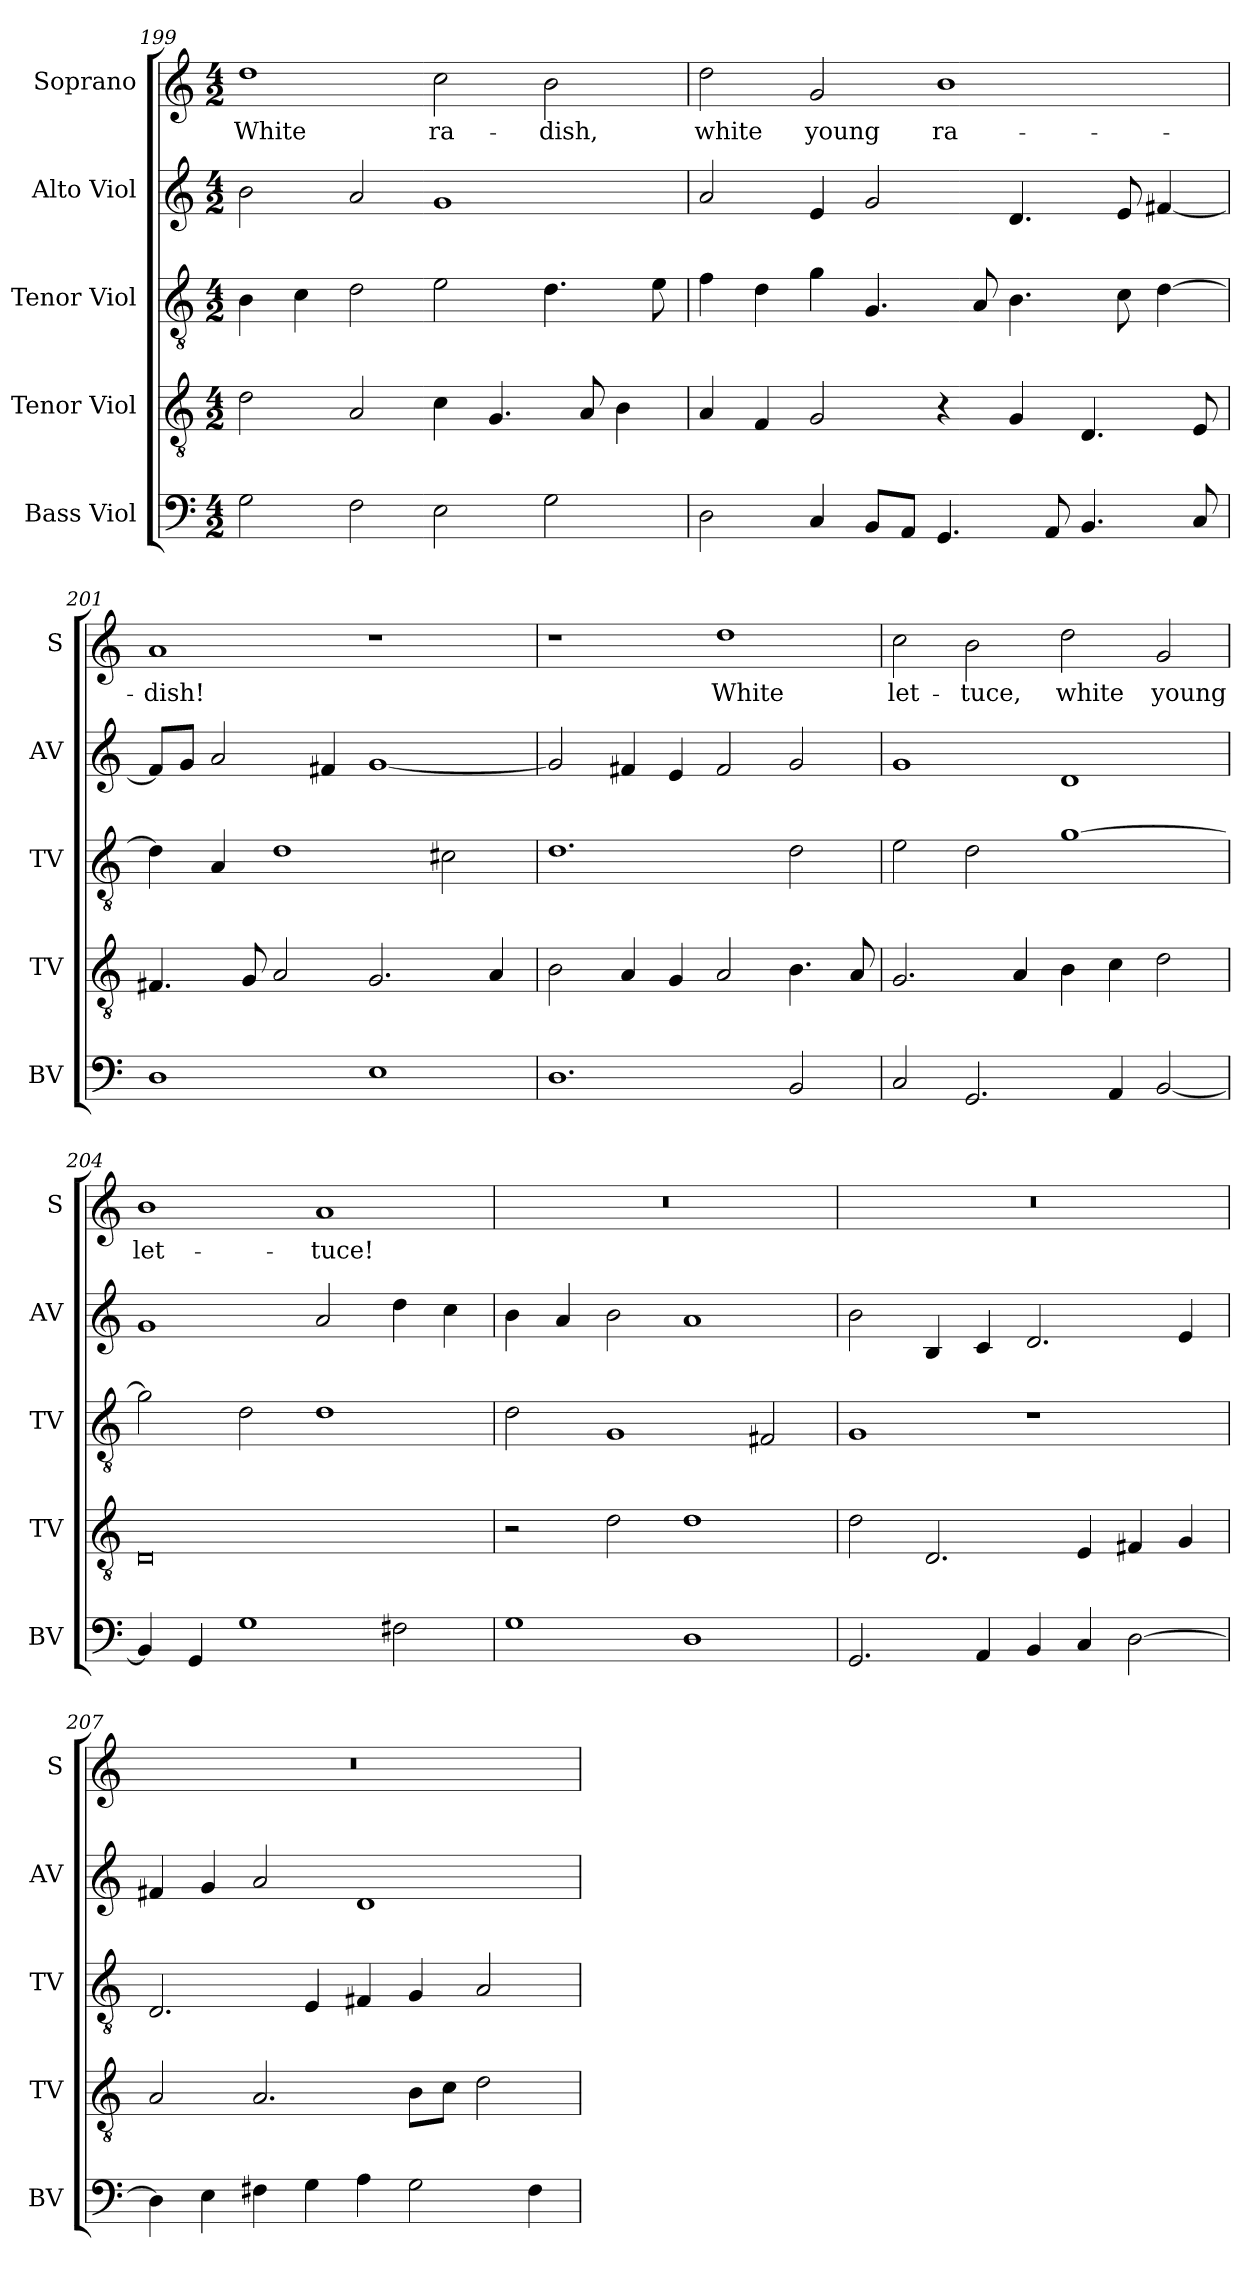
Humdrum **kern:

**kern	**kern	**kern	**kern	**kern	**text
*part5	*part4	*part3	*part2	*part1	*part1
*staff5	*staff4	*staff3	*staff2	*staff1	*staff1
*I"Bass Viol	*I"Tenor Viol	*I"Tenor Viol	*I"Alto Viol	*I"Soprano	*
*I'BV	*I'TV	*I'TV	*I'AV	*I'S	*
*clefF4	*clefGv2	*clefGv2	*clefG2	*clefG2	*
*ITrd7c12	*ITrd7c12	*ITrd7c12	*ITrd7c12	*	*
*k[]	*k[]	*k[]	*k[]	*k[]	*
*C:	*C:	*C:	*C:	*C:	*
*M4/2	*M4/2	*M4/2	*M4/2	*M4/2	*
=199	=199	=199	=199	=199	=199
!	!	!	!	!	!LO:LY:b
2GG\	2D\	4BB\	2B\	1dd	White
.	.	4C\	.	.	.
2FF\	2AA/	2D\	2A/	.	.
!	!	!	!	!	!LO:LY:b
2EE\	4C\	2E\	1G	2cc\	ra-
.	4.GG/	.	.	.	.
!	!	!	!	!	!LO:LY:b
2GG\	.	4.D\	.	2b\	-dish,
.	8AA/	.	.	.	.
.	4BB\	.	.	.	.
.	.	8E\	.	.	.
!!LO:LB:g=z
=200	=200	=200	=200	=200	=200
!	!	!	!	!	!LO:LY:b
2DD\	4AA/	4F\	2A/	2dd\	white
.	4FF/	4D\	.	.	.
!	!	!	!	!	!LO:LY:b
4CC/	2GG/	4G\	4E/	2g/	young
8BBB/L	.	4.GG/	2G/	.	.
8AAA/J	.	.	.	.	.
!	!	!	!	!	!LO:LY:b
4.GGG/	4r	.	.	1b	ra-
.	.	8AA/	.	.	.
.	4GG/	4.BB\	4.D/	.	.
8AAA/	.	.	.	.	.
4.BBB/	4.DD/	.	.	.	.
.	.	8C\	8E/	.	.
.	.	[4D\	[4F#X/	.	.
8CC/	8EE/	.	.	.	.
=201	=201	=201	=201	=201	=201
!	!	!	!	!	!LO:LY:b
1DD	4.FF#X/	4D\]	8F#/L]	1a	-dish!
.	.	.	8G/J	.	.
.	.	4AA/	2A/	.	.
.	8GG/	.	.	.	.
.	2AA/	1D	.	.	.
.	.	.	4F#X/	.	.
1EE	2.GG/	.	[1G	1r	.
.	.	2C#X\	.	.	.
.	4AA/	.	.	.	.
=202	=202	=202	=202	=202	=202
1.DD	2BB\	1.D	2G/]	1r	.
.	4AA/	.	4F#X/	.	.
.	4GG/	.	4E/	.	.
!	!	!	!	!	!LO:LY:b
.	2AA/	.	2F#/	1dd	White
2BBB/	4.BB\	2D\	2G/	.	.
.	8AA/	.	.	.	.
!!LO:PB:g=z
=203	=203	=203	=203	=203	=203
!	!	!	!	!	!LO:LY:b
2CC/	2.GG/	2E\	1G	2cc\	let-
!	!	!	!	!	!LO:LY:b
2.GGG/	.	2D\	.	2b\	-tuce,
.	4AA/	.	.	.	.
!	!	!	!	!	!LO:LY:b
.	4BB\	[1G	1D	2dd\	white
4AAA/	4C\	.	.	.	.
!	!	!	!	!	!LO:LY:b
[2BBB/	2D\	.	.	2g/	young
=204	=204	=204	=204	=204	=204
!	!	!	!	!	!LO:LY:b
4BBB/]	0DD	2G\]	1G	1b	let-
4GGG/	.	.	.	.	.
1GG	.	2D\	.	.	.
!	!	!	!	!	!LO:LY:b
.	.	1D	2A/	1a	-tuce!
2FF#X\	.	.	4d\	.	.
.	.	.	4c\	.	.
=205	=205	=205	=205	=205	=205
1GG	2r	2D\	4B\	0r	.
.	.	.	4A/	.	.
.	2D\	1GG	2B\	.	.
1DD	1D	.	1A	.	.
.	.	2FF#X/	.	.	.
=206	=206	=206	=206	=206	=206
2.GGG/	2D\	1GG	2B\	0r	.
.	2.DD/	.	4BB/	.	.
4AAA/	.	.	4C/	.	.
4BBB/	.	1r	2.D/	.	.
4CC/	4EE/	.	.	.	.
[2DD\	4FF#X/	.	.	.	.
.	4GG/	.	4E/	.	.
!!LO:LB:g=z
=207	=207	=207	=207	=207	=207
4DD\]	2AA/	2.DD/	4F#X/	0r	.
4EE\	.	.	4G/	.	.
4FF#X\	2.AA/	.	2A/	.	.
4GG\	.	4EE/	.	.	.
4AA\	.	4FF#X/	1D	.	.
2GG\	8BB\L	4GG/	.	.	.
.	8C\J	.	.	.	.
.	2D\	2AA/	.	.	.
4FF#\	.	.	.	.	.
=	=	=	=	=	=
*-	*-	*-	*-	*-	*-
